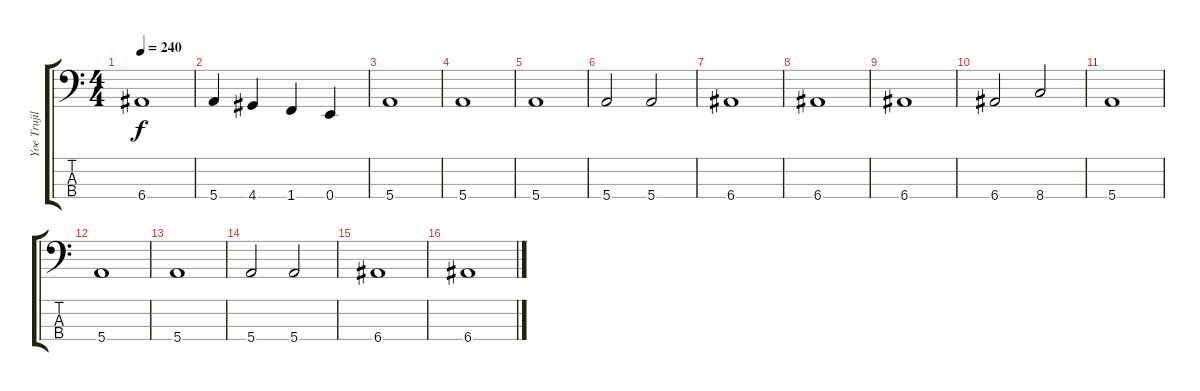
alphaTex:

\track ("Yoe Trujilo" "Yoe Trujil") {instrument slapbass1}
\staff {score tabs}
\tuning (G2 D2 A1 E1) {hide}
\ts (4 4)
\tempo 240
\clef f4
\ks c
6.4.1{dy f} |
5.4.4 4.4.4 1.4.4 0.4.4 |
5.4.1 |
5.4.1 |
5.4.1 |
5.4.2 5.4.2 |
6.4.1 |
6.4.1 |
6.4.1 |
6.4.2 8.4.2 |
5.4.1 |
5.4.1 |
5.4.1 |
5.4.2 5.4.2 |
6.4.1 |
6.4.1
